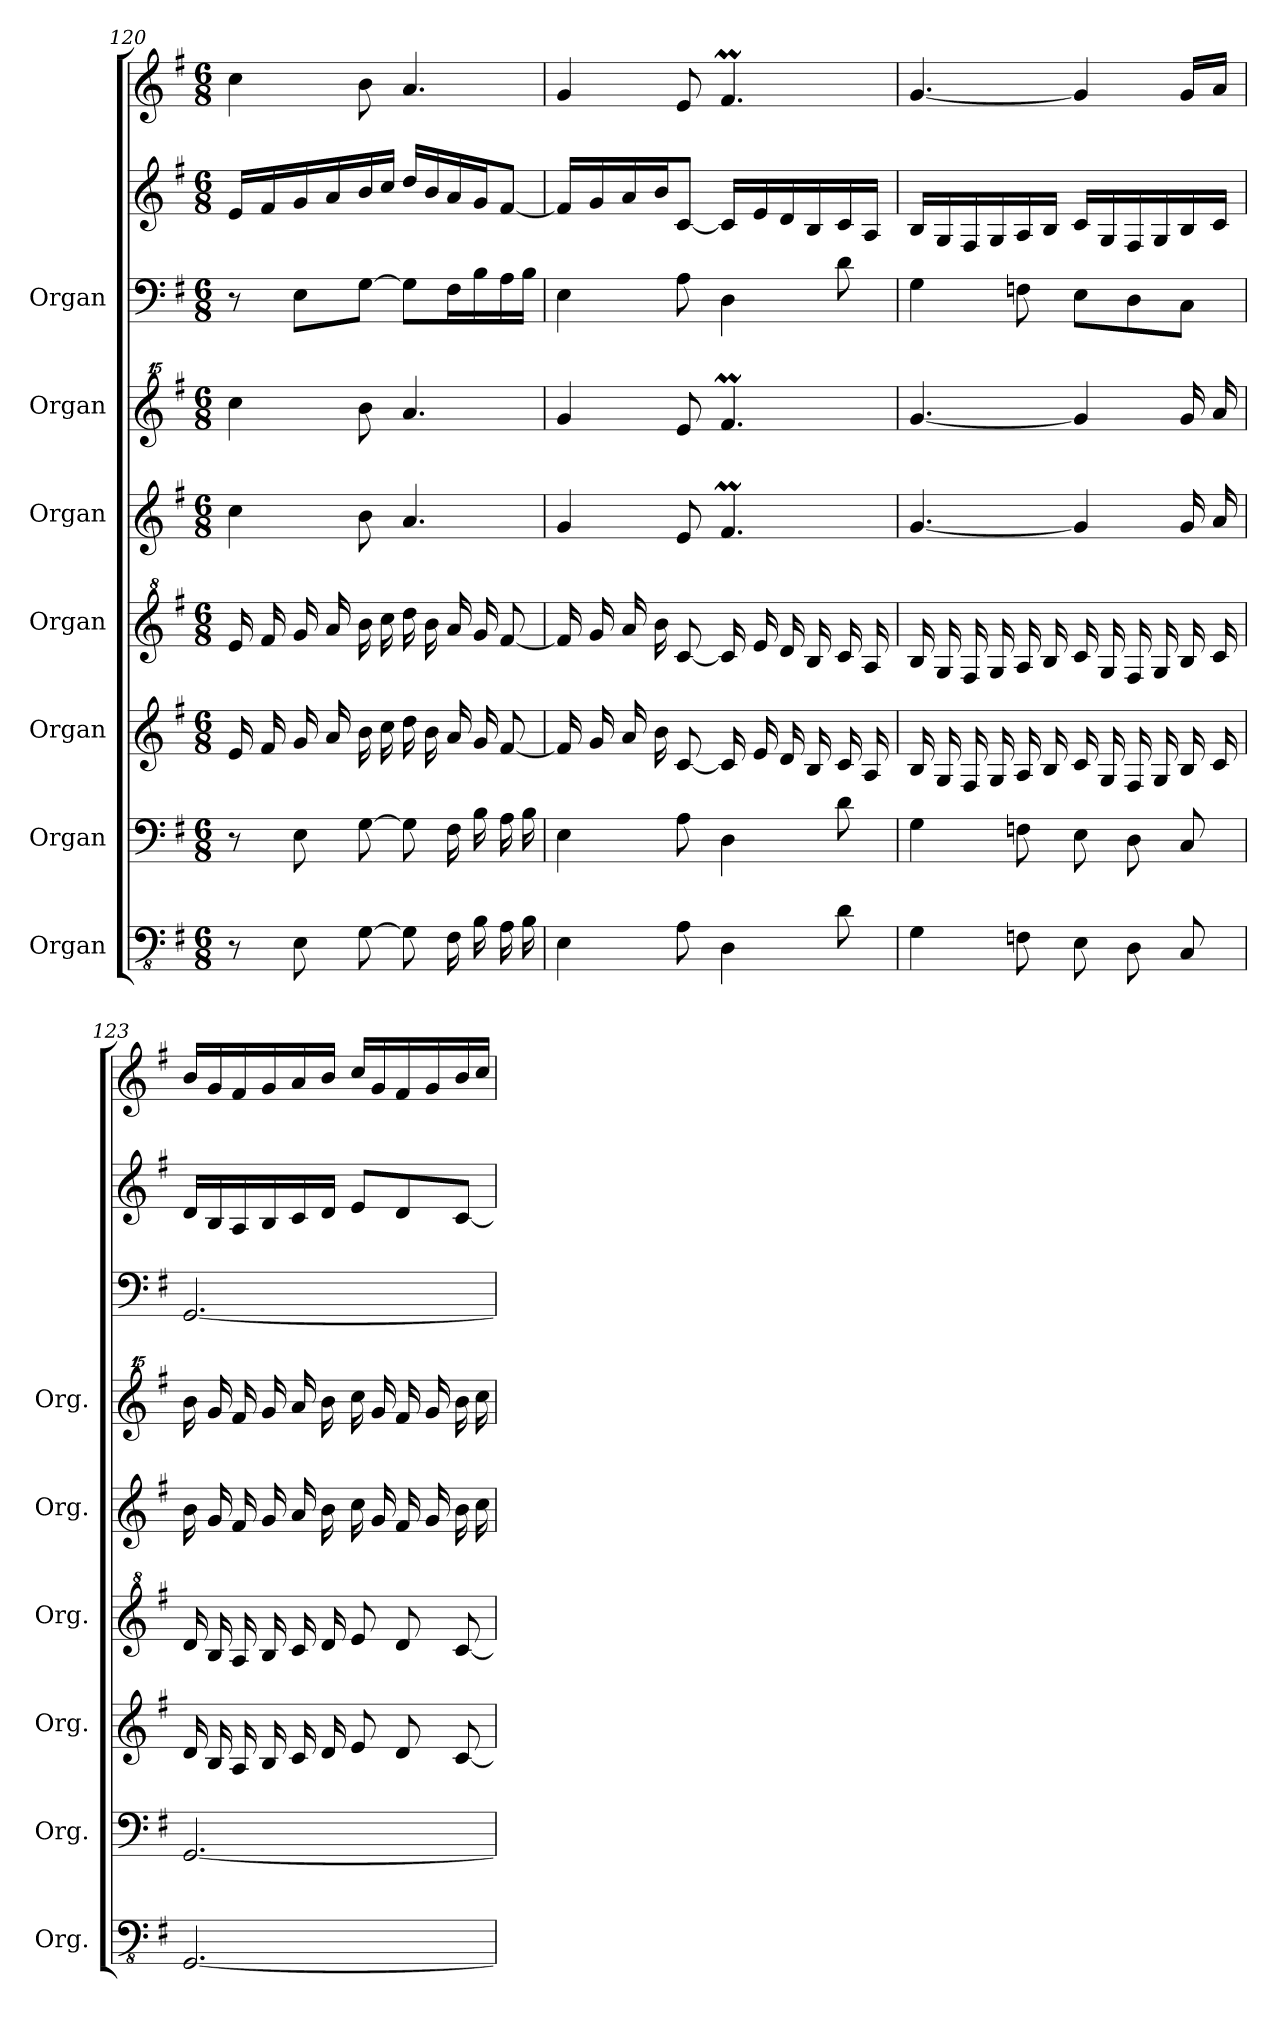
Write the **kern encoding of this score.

**kern	**kern	**kern	**kern	**kern	**kern	**kern	**kern	**kern
*part7	*part6	*part5	*part4	*part3	*part2	*part1	*part1	*part1
*staff9	*staff8	*staff7	*staff6	*staff5	*staff4	*staff3	*staff2	*staff1
*I"Organ	*I"Organ	*I"Organ	*I"Organ	*I"Organ	*I"Organ	*I"Organ	*	*
*I'Org.	*I'Org.	*I'Org.	*I'Org.	*I'Org.	*I'Org.	*	*	*
*clefFv4	*clefF4	*clefG2	*clefG^2	*clefG2	*clefG^^2	*clefF4	*clefG2	*clefG2
*k[f#]	*k[f#]	*k[f#]	*k[f#]	*k[f#]	*k[f#]	*k[f#]	*k[f#]	*k[f#]
*M6/8	*M6/8	*M6/8	*M6/8	*M6/8	*M6/8	*M6/8	*M6/8	*M6/8
=120	=120	=120	=120	=120	=120	=120	=120	=120
8r	8r	16e/	16ee/	4cc\	4cccc\	8r	16e/LL	4cc\
.	.	16f#/	16ff#/	.	.	.	16f#/	.
8EE\	8E\	16g/	16gg/	.	.	8E\L	16g/	.
.	.	16a/	16aa/	.	.	.	16a/	.
[8GG\	[8G\	16b\	16bb\	8b\	8bbb\	[8G\J	16b/	8b\
.	.	16cc\	16ccc\	.	.	.	16cc/JJ	.
8GG\]	8G\]	16dd\	16ddd\	4.a/	4.aaa/	8G\L]	16dd/LL	4.a/
.	.	16b\	16bb\	.	.	.	16b/	.
16FF#\	16F#\	16a/	16aa/	.	.	16F#\L	16a/	.
16BB\	16B\	16g/	16gg/	.	.	16B\	16g/J	.
16AA\	16A\	[8f#/	[8ff#/	.	.	16A\	[8f#/J	.
16BB\	16B\	.	.	.	.	16B\JJ	.	.
!!LO:LB:g=z
=121	=121	=121	=121	=121	=121	=121	=121	=121
4EE\	4E\	16f#/]	16ff#/]	4g/	4ggg/	4E\	16f#/LL]	4g/
.	.	16g/	16gg/	.	.	.	16g/	.
.	.	16a/	16aa/	.	.	.	16a/	.
.	.	16b\	16bb\	.	.	.	16b/J	.
8AA\	8A\	[8c/	[8cc/	8e/	8eee/	8A\	[8c/J	8e/
4DD\	4D\	16c/]	16cc/]	4.f#m/	4.fff#m/	4D\	16c/LL]	4.f#m/
.	.	16e/	16ee/	.	.	.	16e/	.
.	.	16d/	16dd/	.	.	.	16d/	.
.	.	16B/	16b/	.	.	.	16B/	.
8D\	8d\	16c/	16cc/	.	.	8d\	16c/	.
.	.	16A/	16a/	.	.	.	16A/JJ	.
=122	=122	=122	=122	=122	=122	=122	=122	=122
4GG\	4G\	16B/	16b/	[4.g/	[4.ggg/	4G\	16B/LL	[4.g/
.	.	16G/	16g/	.	.	.	16G/	.
.	.	16F#/	16f#/	.	.	.	16F#/	.
.	.	16G/	16g/	.	.	.	16G/	.
8FFn\	8Fn\	16A/	16a/	.	.	8Fn\	16A/	.
.	.	16B/	16b/	.	.	.	16B/JJ	.
8EE\	8E\	16c/	16cc/	4g/]	4ggg/]	8E\L	16c/LL	4g/]
.	.	16G/	16g/	.	.	.	16G/	.
8DD\	8D\	16F#/	16f#/	.	.	8D\	16F#/	.
.	.	16G/	16g/	.	.	.	16G/	.
8CC/	8C/	16B/	16b/	16g/	16ggg/	8C\J	16B/	16g/LL
.	.	16c/	16cc/	16a/	16aaa/	.	16c/JJ	16a/JJ
=123	=123	=123	=123	=123	=123	=123	=123	=123
[2.GGG/	[2.GG/	16d/	16dd/	16b\	16bbb\	[2.GG/	16d/LL	16b/LL
.	.	16B/	16b/	16g/	16ggg/	.	16B/	16g/
.	.	16A/	16a/	16f#/	16fff#/	.	16A/	16f#/
.	.	16B/	16b/	16g/	16ggg/	.	16B/	16g/
.	.	16c/	16cc/	16a/	16aaa/	.	16c/	16a/
.	.	16d/	16dd/	16b\	16bbb\	.	16d/JJ	16b/JJ
.	.	8e/	8ee/	16cc\	16cccc\	.	8e/L	16cc/LL
.	.	.	.	16g/	16ggg/	.	.	16g/
.	.	8d/	8dd/	16f#/	16fff#/	.	8d/	16f#/
.	.	.	.	16g/	16ggg/	.	.	16g/
.	.	[8c/	[8cc/	16b\	16bbb\	.	[8c/J	16b/
.	.	.	.	16cc\	16cccc\	.	.	16cc/JJ
=	=	=	=	=	=	=	=	=
*-	*-	*-	*-	*-	*-	*-	*-	*-
